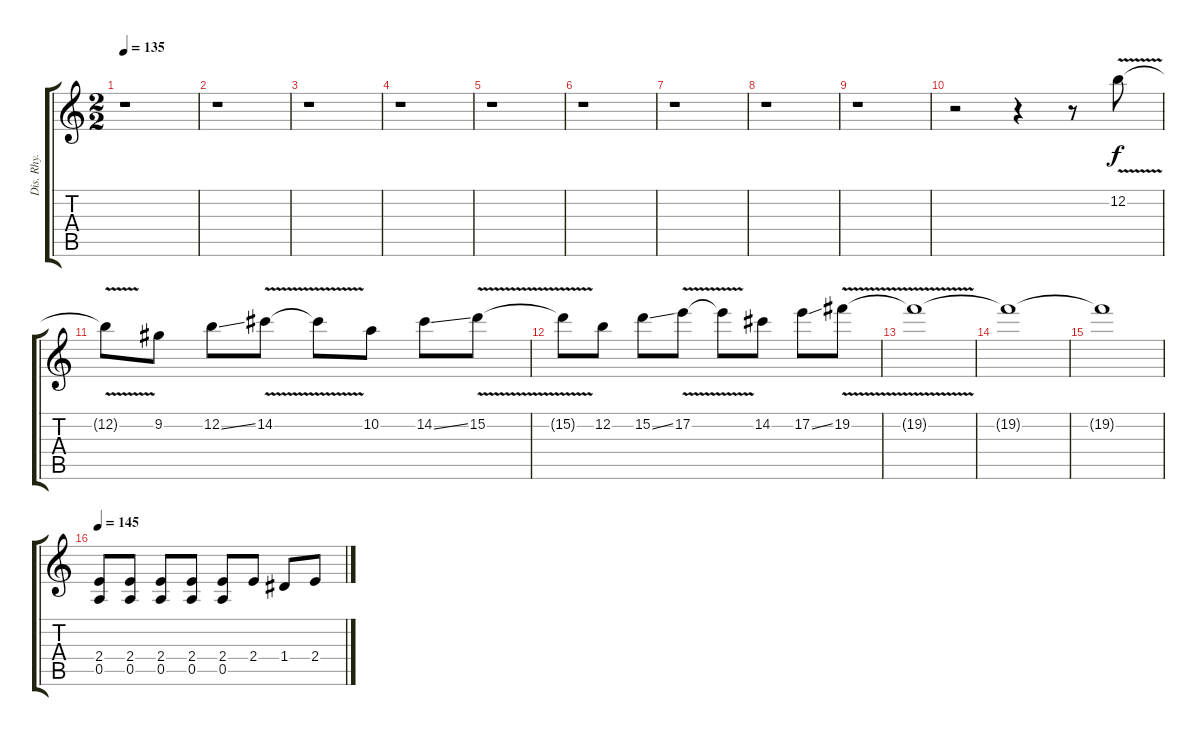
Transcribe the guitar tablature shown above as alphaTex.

\track ("Dis. Rhy." "Dis. Rhy.") {instrument distortionguitar}
\staff {score tabs}
\tuning (E4 B3 G3 D3 A2 E2) {hide}
\ts (2 2)
\tempo 135
\clef g2
\ks c
r.1{dy f} |
r.1 |
r.1 |
r.1 |
r.1 |
r.1 |
r.1 |
r.1 |
r.1 |
r.2 r.4 r.8 12.2{v}.8 |
12.2{t}.8 9.2.8 12.2{ss}.8 14.2{v}.8 14.2{t}.8 10.2.8 14.2{ss}.8 15.2{v}.8 |
15.2{t}.8 12.2.8 15.2{ss}.8 17.2{v}.8 17.2{t}.8 14.2.8 17.2{ss}.8 19.2{v}.8 |
19.2{t}.1 |
19.2{t}.1 |
19.2{t}.1 |
\tempo 145
(2.4 0.5).8 (2.4 0.5).8 (2.4 0.5).8 (2.4 0.5).8 (2.4 0.5).8 2.4.8 1.4.8 2.4.8
